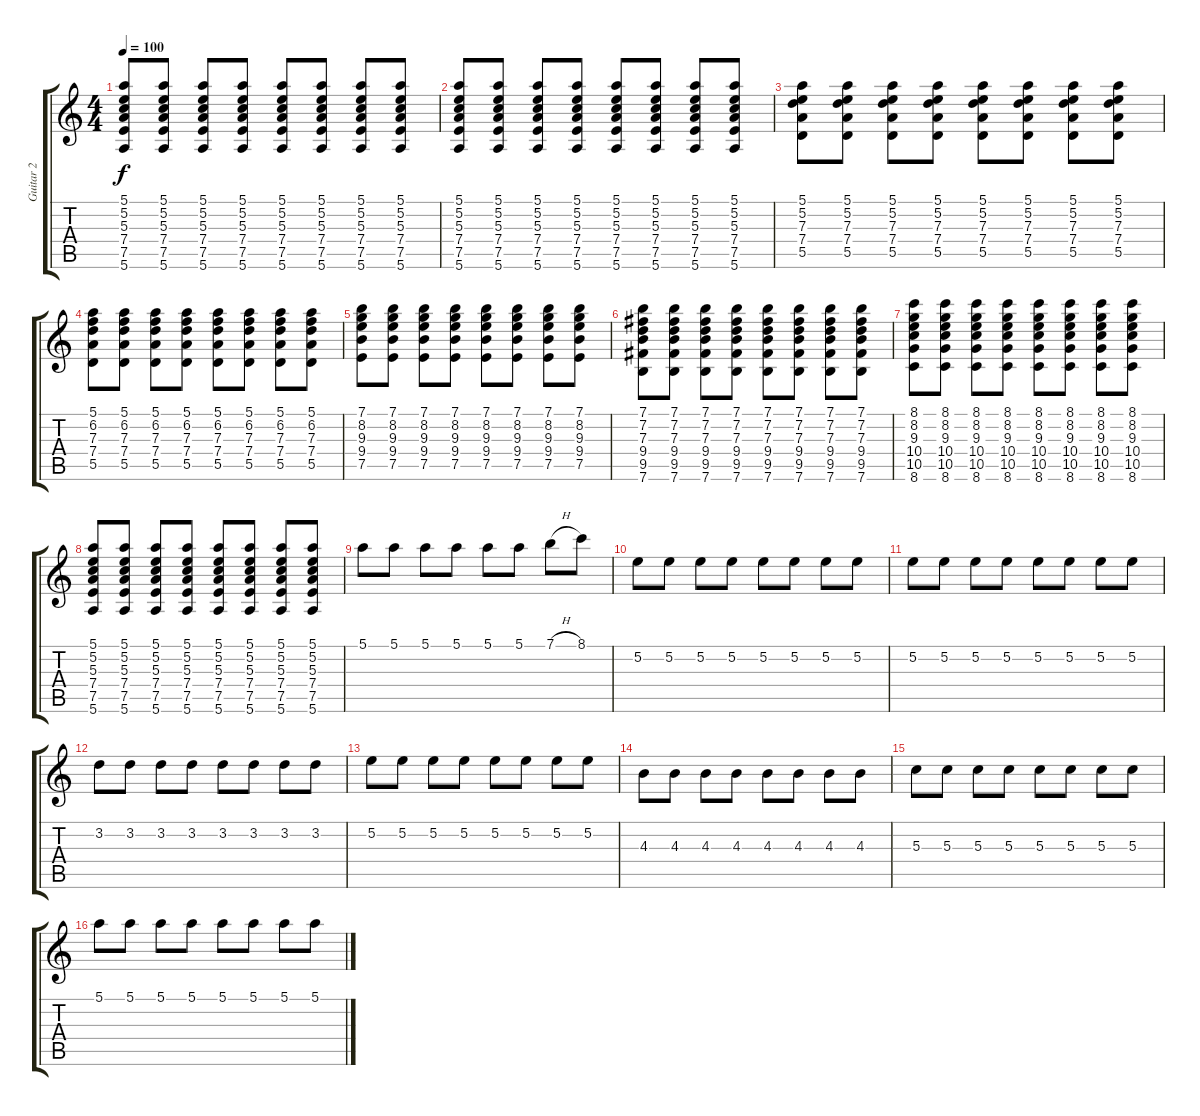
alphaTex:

\track ("Guitar 2" "Guitar 2") {instrument acousticguitarnylon}
\staff {score tabs}
\tuning (E4 B3 G3 D3 A2 E2) {hide}
\ts (4 4)
\tempo 100
\clef g2
\ks c
(5.1 5.2 5.3 7.4 7.5 5.6).8{dy f} (5.1 5.2 5.3 7.4 7.5 5.6).8 (5.1 5.2 5.3 7.4 7.5 5.6).8 (5.1 5.2 5.3 7.4 7.5 5.6).8 (5.1 5.2 5.3 7.4 7.5 5.6).8 (5.1 5.2 5.3 7.4 7.5 5.6).8 (5.1 5.2 5.3 7.4 7.5 5.6).8 (5.1 5.2 5.3 7.4 7.5 5.6).8 |
(5.1 5.2 5.3 7.4 7.5 5.6).8 (5.1 5.2 5.3 7.4 7.5 5.6).8 (5.1 5.2 5.3 7.4 7.5 5.6).8 (5.1 5.2 5.3 7.4 7.5 5.6).8 (5.1 5.2 5.3 7.4 7.5 5.6).8 (5.1 5.2 5.3 7.4 7.5 5.6).8 (5.1 5.2 5.3 7.4 7.5 5.6).8 (5.1 5.2 5.3 7.4 7.5 5.6).8 |
(5.1 5.2 7.3 7.4 5.5).8 (5.1 5.2 7.3 7.4 5.5).8 (5.1 5.2 7.3 7.4 5.5).8 (5.1 5.2 7.3 7.4 5.5).8 (5.1 5.2 7.3 7.4 5.5).8 (5.1 5.2 7.3 7.4 5.5).8 (5.1 5.2 7.3 7.4 5.5).8 (5.1 5.2 7.3 7.4 5.5).8 |
(5.1 6.2 7.3 7.4 5.5).8 (5.1 6.2 7.3 7.4 5.5).8 (5.1 6.2 7.3 7.4 5.5).8 (5.1 6.2 7.3 7.4 5.5).8 (5.1 6.2 7.3 7.4 5.5).8 (5.1 6.2 7.3 7.4 5.5).8 (5.1 6.2 7.3 7.4 5.5).8 (5.1 6.2 7.3 7.4 5.5).8 |
(7.1 8.2 9.3 9.4 7.5).8 (7.1 8.2 9.3 9.4 7.5).8 (7.1 8.2 9.3 9.4 7.5).8 (7.1 8.2 9.3 9.4 7.5).8 (7.1 8.2 9.3 9.4 7.5).8 (7.1 8.2 9.3 9.4 7.5).8 (7.1 8.2 9.3 9.4 7.5).8 (7.1 8.2 9.3 9.4 7.5).8 |
(7.1 7.2 7.3 9.4 9.5 7.6).8 (7.1 7.2 7.3 9.4 9.5 7.6).8 (7.1 7.2 7.3 9.4 9.5 7.6).8 (7.1 7.2 7.3 9.4 9.5 7.6).8 (7.1 7.2 7.3 9.4 9.5 7.6).8 (7.1 7.2 7.3 9.4 9.5 7.6).8 (7.1 7.2 7.3 9.4 9.5 7.6).8 (7.1 7.2 7.3 9.4 9.5 7.6).8 |
(8.1 8.2 9.3 10.4 10.5 8.6).8 (8.1 8.2 9.3 10.4 10.5 8.6).8 (8.1 8.2 9.3 10.4 10.5 8.6).8 (8.1 8.2 9.3 10.4 10.5 8.6).8 (8.1 8.2 9.3 10.4 10.5 8.6).8 (8.1 8.2 9.3 10.4 10.5 8.6).8 (8.1 8.2 9.3 10.4 10.5 8.6).8 (8.1 8.2 9.3 10.4 10.5 8.6).8 |
(5.1 5.2 5.3 7.4 7.5 5.6).8 (5.1 5.2 5.3 7.4 7.5 5.6).8 (5.1 5.2 5.3 7.4 7.5 5.6).8 (5.1 5.2 5.3 7.4 7.5 5.6).8 (5.1 5.2 5.3 7.4 7.5 5.6).8 (5.1 5.2 5.3 7.4 7.5 5.6).8 (5.1 5.2 5.3 7.4 7.5 5.6).8 (5.1 5.2 5.3 7.4 7.5 5.6).8 |
5.1.8{volume 8 instrument distortionguitar} 5.1.8 5.1.8 5.1.8 5.1.8 5.1.8 7.1{h}.8 8.1.8 |
5.2.8 5.2.8 5.2.8 5.2.8 5.2.8 5.2.8 5.2.8 5.2.8 |
5.2.8 5.2.8 5.2.8 5.2.8 5.2.8 5.2.8 5.2.8 5.2.8 |
3.2.8 3.2.8 3.2.8 3.2.8 3.2.8 3.2.8 3.2.8 3.2.8 |
5.2.8 5.2.8 5.2.8 5.2.8 5.2.8 5.2.8 5.2.8 5.2.8 |
4.3.8 4.3.8 4.3.8 4.3.8 4.3.8 4.3.8 4.3.8 4.3.8 |
5.3.8 5.3.8 5.3.8 5.3.8 5.3.8 5.3.8 5.3.8 5.3.8 |
5.1.8 5.1.8 5.1.8 5.1.8 5.1.8 5.1.8 5.1.8 5.1.8
